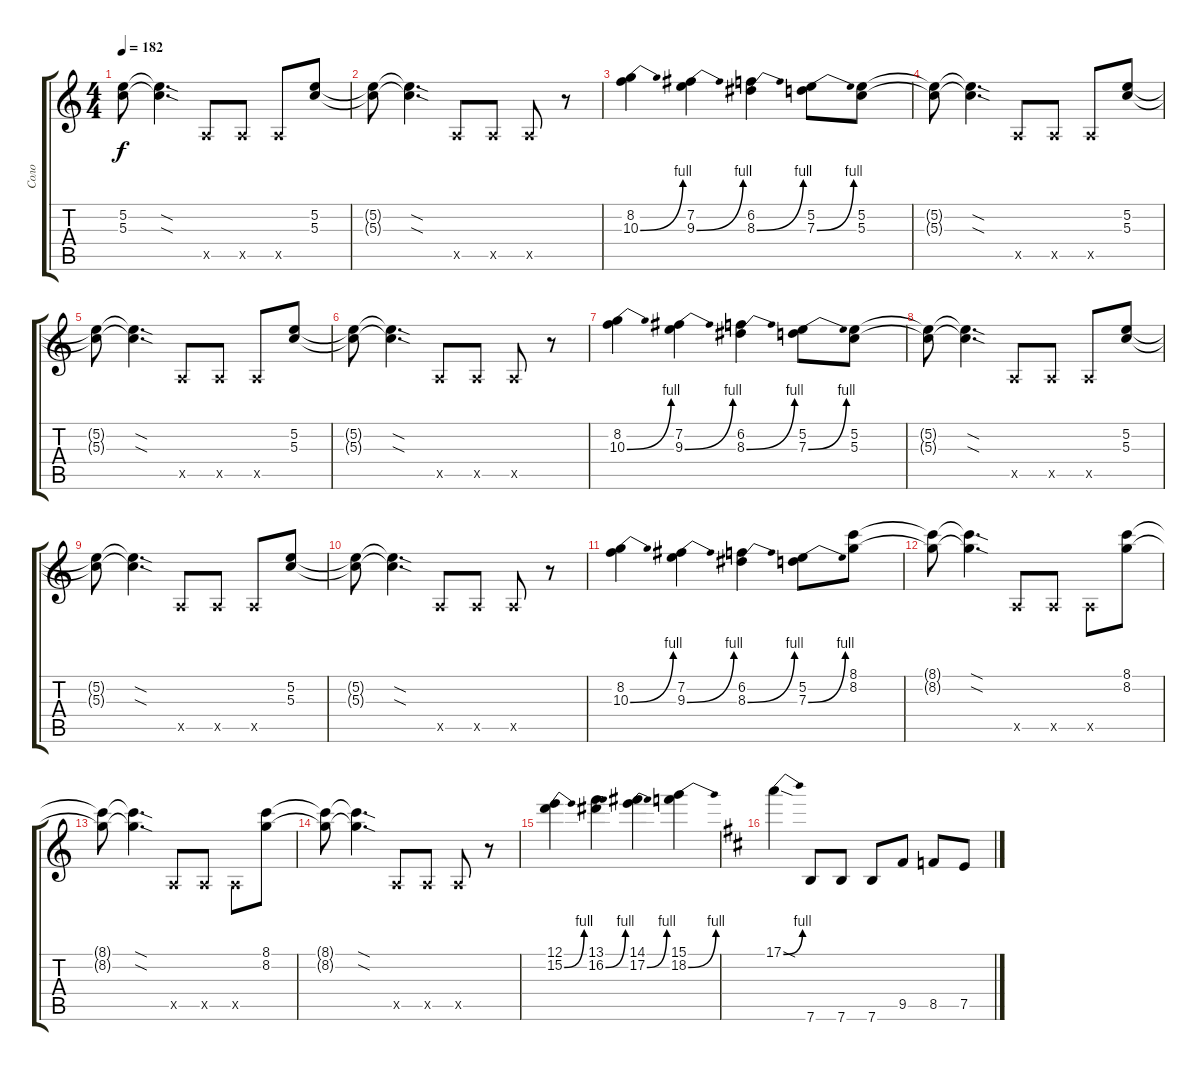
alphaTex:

\track ("Соло" "Соло") {instrument distortionguitar}
\staff {score tabs}
\tuning (E4 B3 G3 D3 A2 E2) {hide}
\ts (4 4)
\tempo 182
\clef g2
\ks c
(5.2{t} 5.3{t}).8{dy f} (5.2{sod t} 5.3{sod t}).4{d} 0.5{x}.8 0.5{x}.8 0.5{x}.8 (5.2 5.3).8 |
(5.2{t} 5.3{t}).8 (5.2{sod t} 5.3{sod t}).4{d} 0.5{x}.8 0.5{x}.8 0.5{x}.8 r.8 |
(8.2 10.3{be (bend 0 0 60 4)}).4 (7.2 9.3{be (bend 0 0 60 4)}).4 (6.2 8.3{be (bend 0 0 60 4)}).4 (5.2 7.3{be (bend 0 0 60 4)}).8 (5.2 5.3).8 |
(5.2{t} 5.3{t}).8 (5.2{sod t} 5.3{sod t}).4{d} 0.5{x}.8 0.5{x}.8 0.5{x}.8 (5.2 5.3).8 |
(5.2{t} 5.3{t}).8 (5.2{sod t} 5.3{sod t}).4{d} 0.5{x}.8 0.5{x}.8 0.5{x}.8 (5.2 5.3).8 |
(5.2{t} 5.3{t}).8 (5.2{sod t} 5.3{sod t}).4{d} 0.5{x}.8 0.5{x}.8 0.5{x}.8 r.8 |
(8.2 10.3{be (bend 0 0 60 4)}).4 (7.2 9.3{be (bend 0 0 60 4)}).4 (6.2 8.3{be (bend 0 0 60 4)}).4 (5.2 7.3{be (bend 0 0 60 4)}).8 (5.2 5.3).8 |
(5.2{t} 5.3{t}).8 (5.2{sod t} 5.3{sod t}).4{d} 0.5{x}.8 0.5{x}.8 0.5{x}.8 (5.2 5.3).8 |
(5.2{t} 5.3{t}).8 (5.2{sod t} 5.3{sod t}).4{d} 0.5{x}.8 0.5{x}.8 0.5{x}.8 (5.2 5.3).8 |
(5.2{t} 5.3{t}).8 (5.2{sod t} 5.3{sod t}).4{d} 0.5{x}.8 0.5{x}.8 0.5{x}.8 r.8 |
(8.2 10.3{be (bend 0 0 60 4)}).4 (7.2 9.3{be (bend 0 0 60 4)}).4 (6.2 8.3{be (bend 0 0 60 4)}).4 (5.2 7.3{be (bend 0 0 60 4)}).8 (8.1 8.2).8 |
(8.1{t} 8.2{t}).8 (8.1{sod t} 8.2{sod t}).4{d} 0.5{x}.8 0.5{x}.8 0.5{x}.8 (8.1 8.2).8 |
(8.1{t} 8.2{t}).8 (8.1{sod t} 8.2{sod t}).4{d} 0.5{x}.8 0.5{x}.8 0.5{x}.8 (8.1 8.2).8 |
(8.1{t} 8.2{t}).8 (8.1{sod t} 8.2{sod t}).4{d} 0.5{x}.8 0.5{x}.8 0.5{x}.8 r.8 |
(12.1 15.2{be (bend 0 0 60 4)}).4 (13.1 16.2{be (bend 0 0 60 4)}).4 (14.1 17.2{be (bend 0 0 60 4)}).4 (15.1 18.2{be (bend 0 0 60 4)}).4 |
\ks d
17.1{be (bend 0 0 60 4) sod}.4 7.6.8 7.6.8 7.6.8 9.5.8 8.5.8 7.5.8
